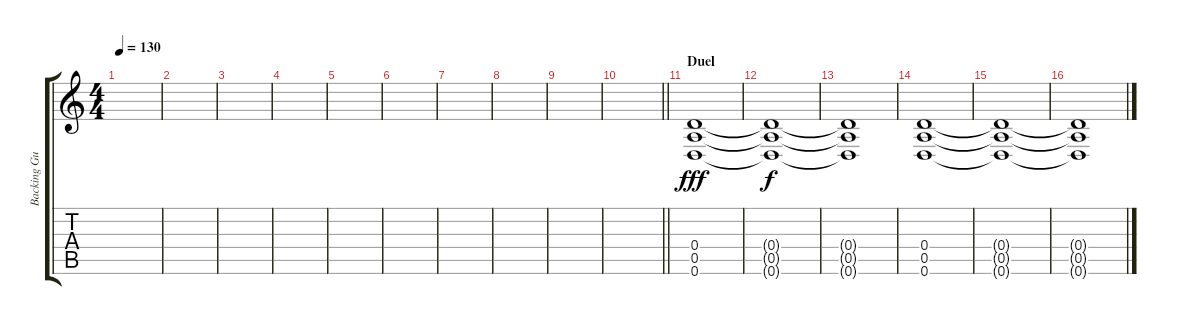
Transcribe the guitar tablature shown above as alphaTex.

\track ("Backing Guitar 1" "Backing Gu") {instrument distortionguitar}
\staff {score tabs}
\tuning (E4 B3 G3 D3 A2 D2) {hide}
\ts (4 4)
\tempo 130
\clef g2
\ks c
|
|
|
|
|
|
|
|
|
\barLineRight lightlight
|
\section ("" "Duel")
(0.4 0.5 0.6).1{dy fff} |
(0.4{t} 0.5{t} 0.6{t}).1{dy f} |
(0.4{t} 0.5{t} 0.6{t}).1 |
(0.4 0.5 0.6).1 |
(0.4{t} 0.5{t} 0.6{t}).1 |
(0.4{t} 0.5{t} 0.6{t}).1
